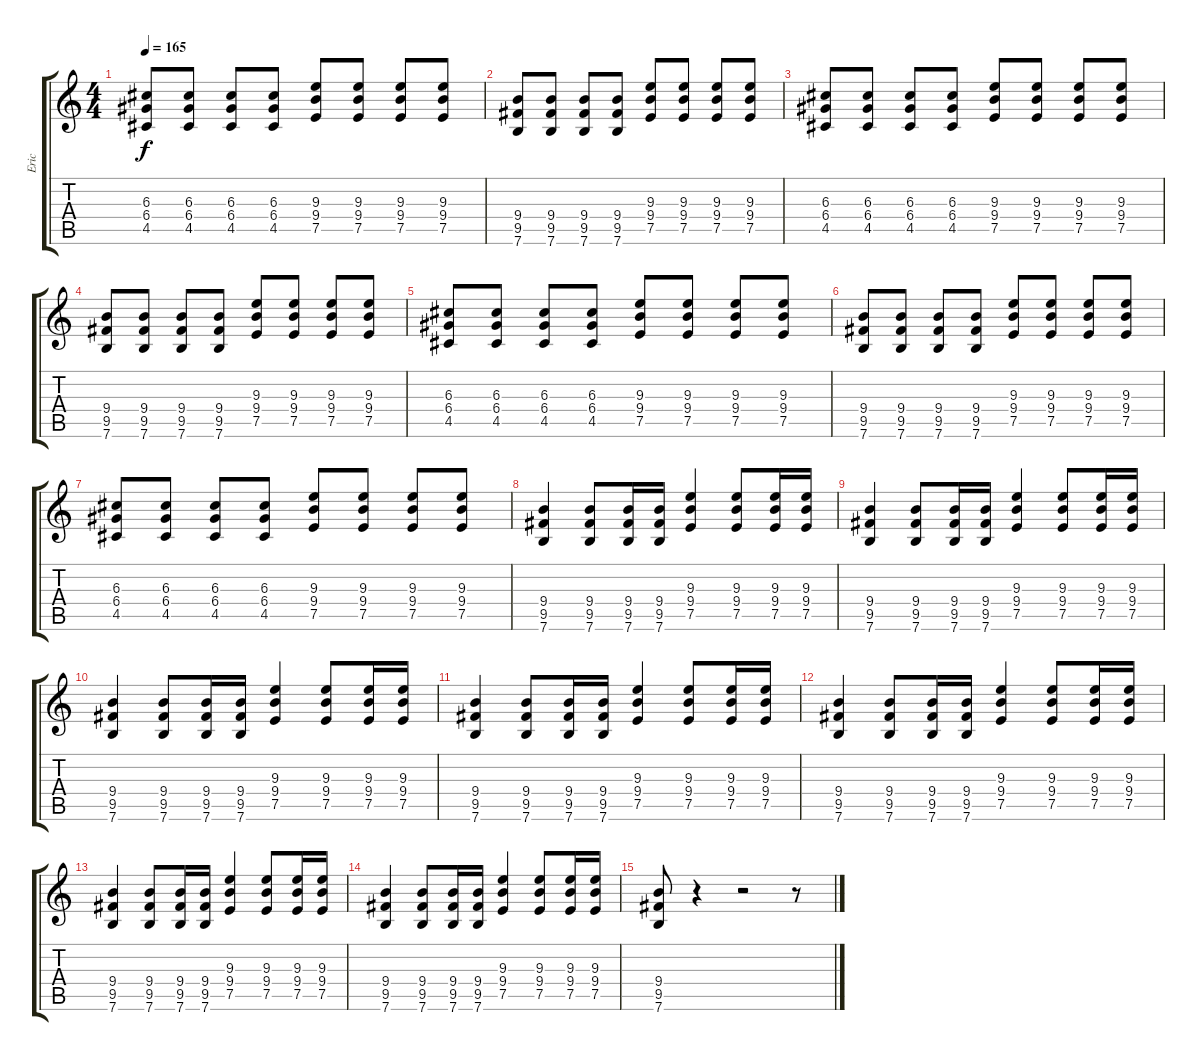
\track ("Eric" "Eric") {instrument distortionguitar}
\staff {score tabs}
\tuning (E4 B3 G3 D3 A2 E2) {hide}
\ts (4 4)
\tempo 165
\clef g2
\ks c
(6.3 6.4 4.5).8{dy f instrument distortionguitar} (6.3 6.4 4.5).8 (6.3 6.4 4.5).8 (6.3 6.4 4.5).8 (9.3 9.4 7.5).8 (9.3 9.4 7.5).8 (9.3 9.4 7.5).8 (9.3 9.4 7.5).8 |
(9.4 9.5 7.6).8{instrument distortionguitar} (9.4 9.5 7.6).8 (9.4 9.5 7.6).8 (9.4 9.5 7.6).8 (9.3 9.4 7.5).8 (9.3 9.4 7.5).8 (9.3 9.4 7.5).8 (9.3 9.4 7.5).8 |
(6.3 6.4 4.5).8{instrument distortionguitar} (6.3 6.4 4.5).8 (6.3 6.4 4.5).8 (6.3 6.4 4.5).8 (9.3 9.4 7.5).8 (9.3 9.4 7.5).8 (9.3 9.4 7.5).8 (9.3 9.4 7.5).8 |
(9.4 9.5 7.6).8{instrument distortionguitar} (9.4 9.5 7.6).8 (9.4 9.5 7.6).8 (9.4 9.5 7.6).8 (9.3 9.4 7.5).8 (9.3 9.4 7.5).8 (9.3 9.4 7.5).8 (9.3 9.4 7.5).8 |
(6.3 6.4 4.5).8{instrument distortionguitar} (6.3 6.4 4.5).8 (6.3 6.4 4.5).8 (6.3 6.4 4.5).8 (9.3 9.4 7.5).8 (9.3 9.4 7.5).8 (9.3 9.4 7.5).8 (9.3 9.4 7.5).8 |
(9.4 9.5 7.6).8{instrument distortionguitar} (9.4 9.5 7.6).8 (9.4 9.5 7.6).8 (9.4 9.5 7.6).8 (9.3 9.4 7.5).8 (9.3 9.4 7.5).8 (9.3 9.4 7.5).8 (9.3 9.4 7.5).8 |
(6.3 6.4 4.5).8{instrument distortionguitar} (6.3 6.4 4.5).8 (6.3 6.4 4.5).8 (6.3 6.4 4.5).8 (9.3 9.4 7.5).8 (9.3 9.4 7.5).8 (9.3 9.4 7.5).8 (9.3 9.4 7.5).8 |
(9.4 9.5 7.6).4{instrument distortionguitar} (9.4 9.5 7.6).8 (9.4 9.5 7.6).16 (9.4 9.5 7.6).16 (9.3 9.4 7.5).4 (9.3 9.4 7.5).8 (9.3 9.4 7.5).16 (9.3 9.4 7.5).16 |
(9.4 9.5 7.6).4{instrument distortionguitar} (9.4 9.5 7.6).8 (9.4 9.5 7.6).16 (9.4 9.5 7.6).16 (9.3 9.4 7.5).4 (9.3 9.4 7.5).8 (9.3 9.4 7.5).16 (9.3 9.4 7.5).16 |
(9.4 9.5 7.6).4{instrument distortionguitar} (9.4 9.5 7.6).8 (9.4 9.5 7.6).16 (9.4 9.5 7.6).16 (9.3 9.4 7.5).4 (9.3 9.4 7.5).8 (9.3 9.4 7.5).16 (9.3 9.4 7.5).16 |
(9.4 9.5 7.6).4{instrument distortionguitar} (9.4 9.5 7.6).8 (9.4 9.5 7.6).16 (9.4 9.5 7.6).16 (9.3 9.4 7.5).4 (9.3 9.4 7.5).8 (9.3 9.4 7.5).16 (9.3 9.4 7.5).16 |
(9.4 9.5 7.6).4{instrument distortionguitar} (9.4 9.5 7.6).8 (9.4 9.5 7.6).16 (9.4 9.5 7.6).16 (9.3 9.4 7.5).4 (9.3 9.4 7.5).8 (9.3 9.4 7.5).16 (9.3 9.4 7.5).16 |
(9.4 9.5 7.6).4{instrument distortionguitar} (9.4 9.5 7.6).8 (9.4 9.5 7.6).16 (9.4 9.5 7.6).16 (9.3 9.4 7.5).4 (9.3 9.4 7.5).8 (9.3 9.4 7.5).16 (9.3 9.4 7.5).16 |
(9.4 9.5 7.6).4{instrument distortionguitar} (9.4 9.5 7.6).8 (9.4 9.5 7.6).16 (9.4 9.5 7.6).16 (9.3 9.4 7.5).4 (9.3 9.4 7.5).8 (9.3 9.4 7.5).16 (9.3 9.4 7.5).16 |
(9.4 9.5 7.6).8 r.4 r.2 r.8
